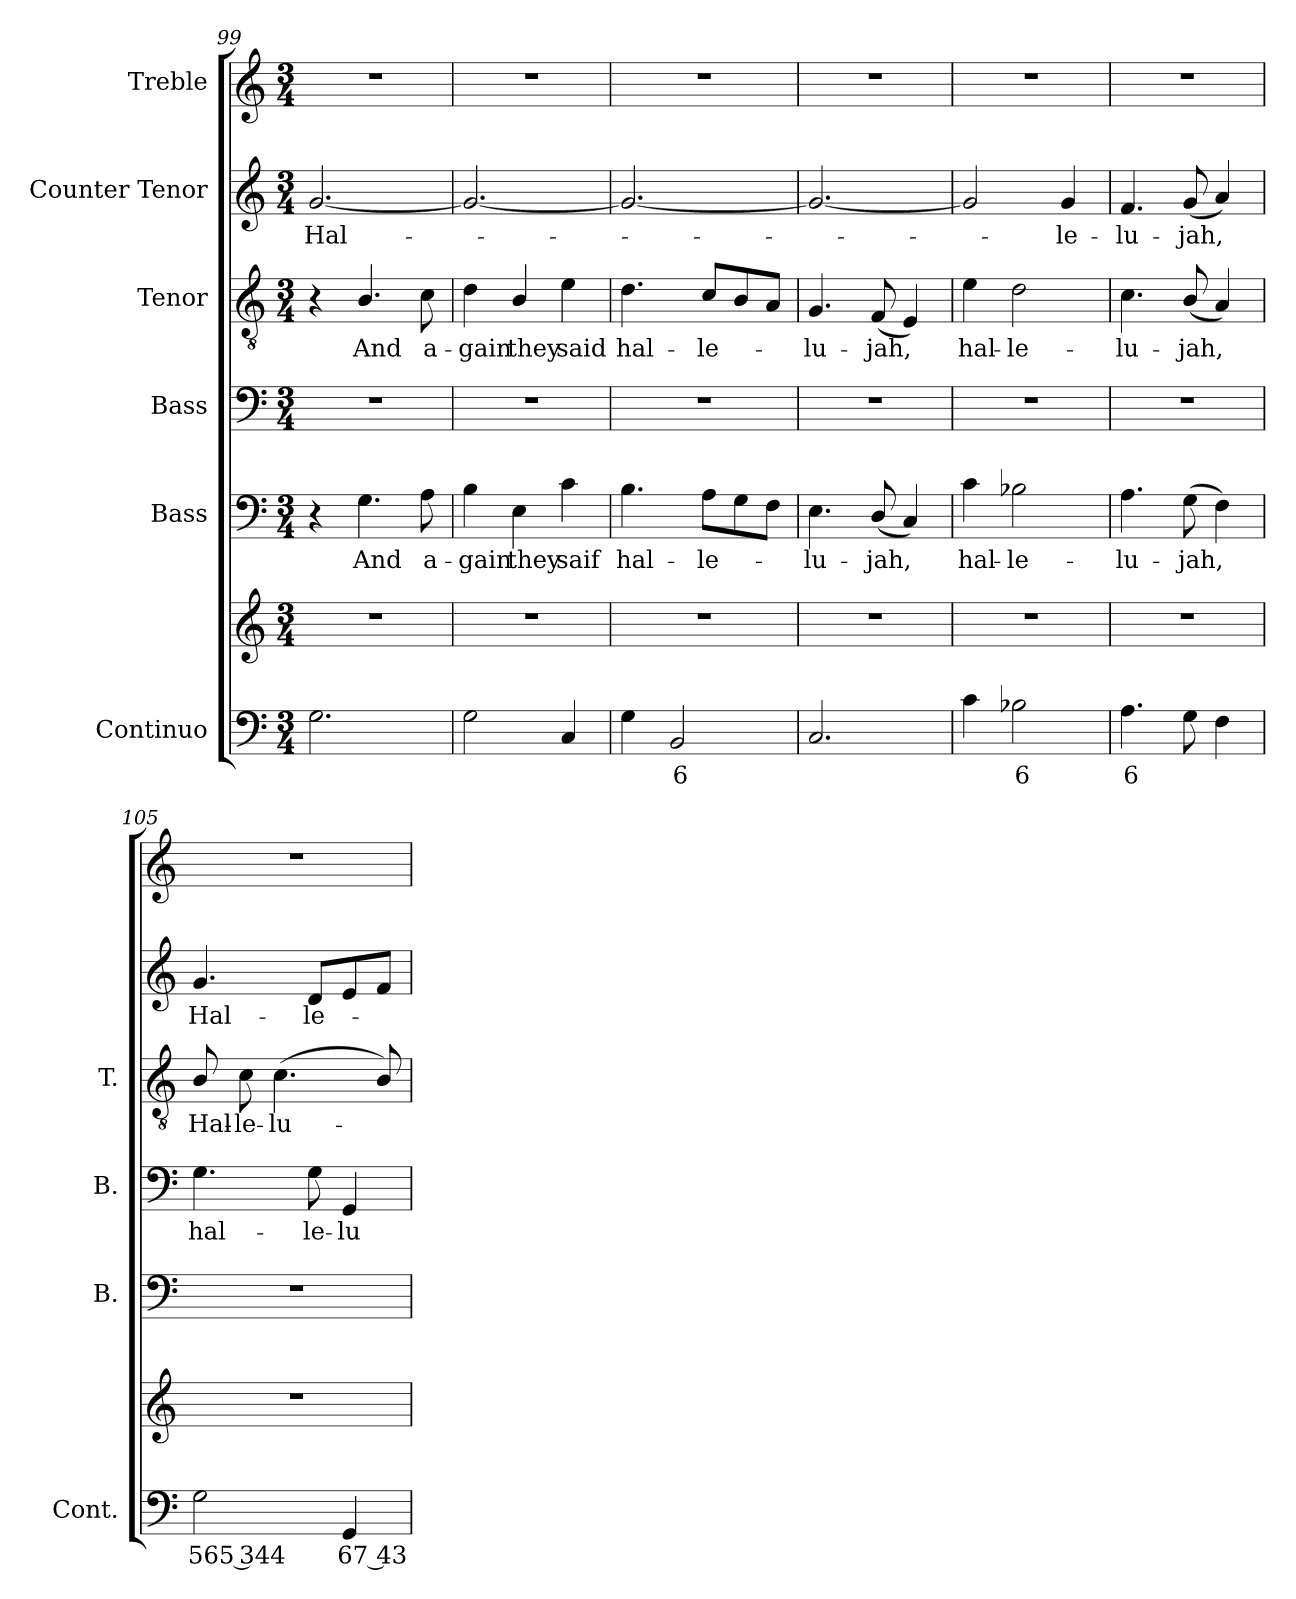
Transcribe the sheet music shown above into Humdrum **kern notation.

**kern	**text	**kern	**kern	**text	**kern	**text	**kern	**text	**kern	**text	**kern
*part6	*part6	*part6	*part5	*part5	*part4	*part4	*part3	*part3	*part2	*part2	*part1
*staff7	*staff7	*staff6	*staff5	*staff5	*staff4	*staff4	*staff3	*staff3	*staff2	*staff2	*staff1
*I"Continuo	*	*	*I"Bass	*	*I"Bass	*	*I"Tenor	*	*I"Counter Tenor	*	*I"Treble
*I'Cont.	*	*	*I'B.	*	*I'B.	*	*I'T.	*	*	*	*
*clefF4	*	*clefG2	*clefF4	*	*clefF4	*	*clefGv2	*	*clefG2	*	*clefG2
*	*	*	*	*	*	*	*ITrd7c12	*	*	*	*
*k[]	*	*k[]	*k[]	*	*k[]	*	*k[]	*	*k[]	*	*k[]
*C:	*	*C:	*C:	*	*C:	*	*C:	*	*C:	*	*C:
*M3/4	*	*M3/4	*M3/4	*	*M3/4	*	*M3/4	*	*M3/4	*	*M3/4
=99	=99	=99	=99	=99	=99	=99	=99	=99	=99	=99	=99
!	!	!LO:N:vis=1	!	!	!LO:N:vis=1	!	!	!	!	!	!
!	!	!	!	!	!	!	!	!	!	!LO:LY:b:color=#000000	!LO:N:vis=1
2.Gi\	.	2.r	4r	.	2.r	.	4r	.	[2.gi/	Hal-	2.r
!	!	!	!	!LO:LY:b:color=#000000	!	!	!	!	!	!	!
!	!	!	!	!	!	!	!	!LO:LY:b:color=#000000	!	!	!
.	.	.	4.Gi\	And	.	.	4.BBi/	And	.	.	.
!	!	!	!	!LO:LY:b:color=#000000	!	!	!	!	!	!	!
!	!	!	!	!	!	!	!	!LO:LY:b:color=#000000	!	!	!
.	.	.	8Ai\	a-	.	.	8Ci\	a-	.	.	.
=100	=100	=100	=100	=100	=100	=100	=100	=100	=100	=100	=100
!	!	!LO:N:vis=1	!	!	!	!	!	!	!	!	!
!	!	!	!	!LO:LY:b:color=#000000	!LO:N:vis=1	!	!	!	!	!	!
!	!	!	!	!	!	!	!	!LO:LY:b:color=#000000	!	!	!LO:N:vis=1
2Gi\	.	2.r	4Bi\	-gain	2.r	.	4Di\	-gain	2.gi/_	.	2.r
!	!	!	!	!LO:LY:b:color=#000000	!	!	!	!	!	!	!
!	!	!	!	!	!	!	!	!LO:LY:b:color=#000000	!	!	!
.	.	.	4Ei\	they	.	.	4BBi/	they	.	.	.
!	!	!	!	!LO:LY:b:color=#000000	!	!	!	!	!	!	!
!	!	!	!	!	!	!	!	!LO:LY:b:color=#000000	!	!	!
4Ci/	.	.	4ci\	saif	.	.	4Ei\	said	.	.	.
=101	=101	=101	=101	=101	=101	=101	=101	=101	=101	=101	=101
!	!	!LO:N:vis=1	!	!	!	!	!	!	!	!	!
!	!	!	!	!LO:LY:b:color=#000000	!LO:N:vis=1	!	!	!	!	!	!
!	!	!	!	!	!	!	!	!LO:LY:b:color=#000000	!	!	!LO:N:vis=1
4Gi\	.	2.r	4.Bi\	hal-	2.r	.	4.Di\	hal-	2.gi/_	.	2.r
!	!LO:LY:b:color=#000000	!	!	!	!	!	!	!	!	!	!
2BBi/	6	.	.	.	.	.	.	.	.	.	.
!	!	!	!	!LO:LY:b:color=#000000	!	!	!	!	!	!	!
!	!	!	!	!	!	!	!	!LO:LY:b:color=#000000	!	!	!
.	.	.	8Ai\L	-le-	.	.	8Ci/L	-le-	.	.	.
.	.	.	8Gi\	.	.	.	8BBi/	.	.	.	.
.	.	.	8Fi\J	.	.	.	8AAi/J	.	.	.	.
=102	=102	=102	=102	=102	=102	=102	=102	=102	=102	=102	=102
!	!	!LO:N:vis=1	!	!	!	!	!	!	!	!	!
!	!	!	!	!LO:LY:b:color=#000000	!LO:N:vis=1	!	!	!	!	!	!
!	!	!	!	!	!	!	!	!LO:LY:b:color=#000000	!	!	!LO:N:vis=1
2.Ci/	.	2.r	4.Ei\	-lu-	2.r	.	4.GGi/	-lu-	2.gi/_	.	2.r
!	!	!	!	!LO:LY:b:color=#000000	!	!	!	!	!	!	!
!	!	!	!	!	!	!	!	!LO:LY:b:color=#000000	!	!	!
.	.	.	(8Di/	-jah,	.	.	(8FFi/	-jah,	.	.	.
.	.	.	4Ci/)	.	.	.	4EEi/)	.	.	.	.
=103	=103	=103	=103	=103	=103	=103	=103	=103	=103	=103	=103
!	!	!LO:N:vis=1	!	!	!	!	!	!	!	!	!
!	!	!	!	!LO:LY:b:color=#000000	!LO:N:vis=1	!	!	!	!	!	!
!	!	!	!	!	!	!	!	!LO:LY:b:color=#000000	!	!	!LO:N:vis=1
4ci\	.	2.r	4ci\	hal-	2.r	.	4Ei\	hal-	2gi/]	.	2.r
!	!LO:LY:b:color=#000000	!	!	!	!	!	!	!	!	!	!
!	!	!	!	!LO:LY:b:color=#000000	!	!	!	!	!	!	!
!	!	!	!	!	!	!	!	!LO:LY:b:color=#000000	!	!	!
2B-Xi\	6	.	2B-Xi\	-le-	.	.	2Di\	-le-	.	.	.
!	!	!	!	!	!	!	!	!	!	!LO:LY:b:color=#000000	!
.	.	.	.	.	.	.	.	.	4gi/	-le-	.
=104	=104	=104	=104	=104	=104	=104	=104	=104	=104	=104	=104
!	!LO:LY:b:color=#000000	!LO:N:vis=1	!	!	!	!	!	!	!	!	!
!	!	!	!	!LO:LY:b:color=#000000	!LO:N:vis=1	!	!	!	!	!	!
!	!	!	!	!	!	!	!	!LO:LY:b:color=#000000	!	!	!
!	!	!	!	!	!	!	!	!	!	!LO:LY:b:color=#000000	!LO:N:vis=1
4.Ai\	6	2.r	4.Ai\	-lu-	2.r	.	4.Ci\	-lu-	4.fi/	-lu-	2.r
!	!	!	!	!LO:LY:b:color=#000000	!	!	!	!	!	!	!
!	!	!	!	!	!	!	!	!LO:LY:b:color=#000000	!	!	!
!	!	!	!	!	!	!	!	!	!	!LO:LY:b:color=#000000	!
8Gi\	.	.	(8Gi\	-jah,	.	.	(8BBi/	-jah,	(8gi/	-jah,	.
4Fi\	.	.	4Fi\)	.	.	.	4AAi/)	.	4ai/)	.	.
!!LO:PB:g=z
=105	=105	=105	=105	=105	=105	=105	=105	=105	=105	=105	=105
!	!LO:LY:b:color=#000000	!LO:N:vis=1	!LO:N:vis=1	!	!	!	!	!	!	!	!
!	!	!	!	!	!	!LO:LY:b:color=#000000	!	!	!	!	!
!	!	!	!	!	!	!	!	!LO:LY:b:color=#000000	!	!	!
!	!	!	!	!	!	!	!	!	!	!LO:LY:b:color=#000000	!LO:N:vis=1
2Gi\	565 344	2.r	2.r	.	4.Gi\	hal-	8BBi/	Hal-	4.gi/	Hal-	2.r
!	!	!	!	!	!	!	!	!LO:LY:b:color=#000000	!	!	!
.	.	.	.	.	.	.	8Ci\	-le-	.	.	.
!	!	!	!	!	!	!	!	!LO:LY:b:color=#000000	!	!	!
.	.	.	.	.	.	.	(4.Ci\	-lu-	.	.	.
!	!	!	!	!	!	!LO:LY:b:color=#000000	!	!	!	!	!
!	!	!	!	!	!	!	!	!	!	!LO:LY:b:color=#000000	!
.	.	.	.	.	8Gi\	-le-	.	.	8di/L	-le-	.
!	!LO:LY:b:color=#000000	!	!	!	!	!	!	!	!	!	!
!	!	!	!	!	!	!LO:LY:b:color=#000000	!	!	!	!	!
4GGi/	67 43	.	.	.	4GGi/	-lu-	.	.	8ei/	.	.
.	.	.	.	.	.	.	8BBi/)	.	8fi/J	.	.
=	=	=	=	=	=	=	=	=	=	=	=
*-	*-	*-	*-	*-	*-	*-	*-	*-	*-	*-	*-
